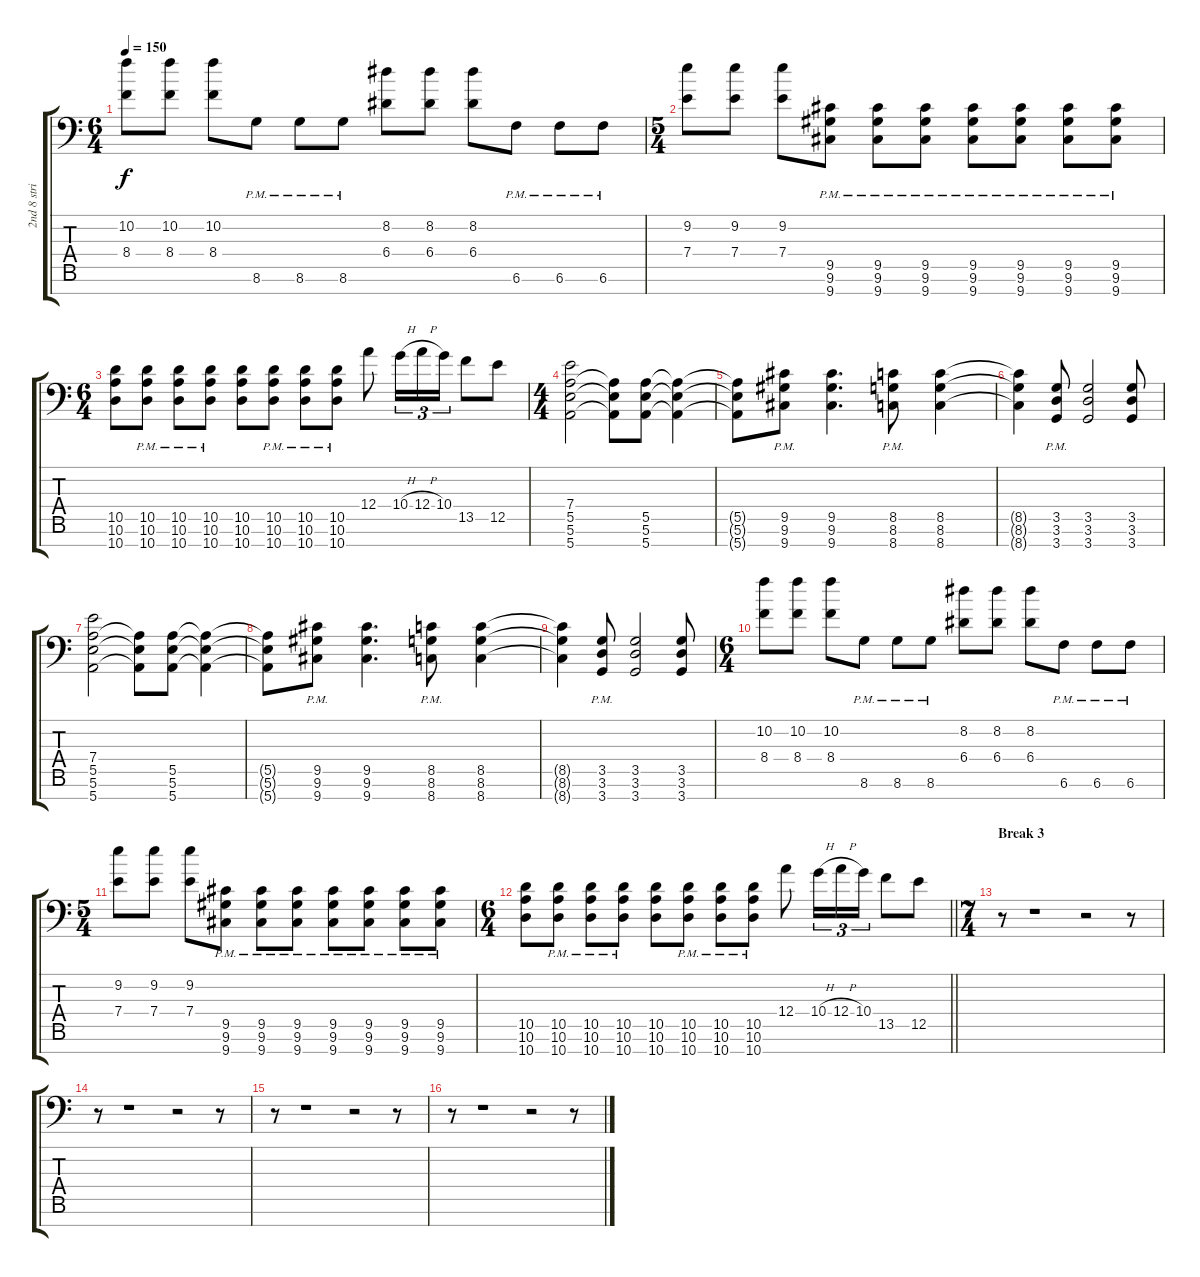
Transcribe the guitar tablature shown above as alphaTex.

\track ("2nd 8 string " "2nd 8 stri") {instrument overdrivenguitar}
\staff {score tabs}
\tuning (B3 G3 D3 A2 E2 B1 E1) {hide}
\ts (6 4)
\tempo 150
\clef f4
\ks c
(10.2 8.4).8{dy f} (10.2 8.4).8 (10.2 8.4).8 8.6{pm}.8 8.6{pm}.8 8.6{pm}.8 (8.2 6.4).8 (8.2 6.4).8 (8.2 6.4).8 6.6{pm}.8 6.6{pm}.8 6.6{pm}.8 |
\ts (5 4)
(9.2 7.4).8 (9.2 7.4).8 (9.2 7.4).8 (9.5 9.6 9.7{pm}).8 (9.5 9.6 9.7{pm}).8 (9.5 9.6 9.7{pm}).8 (9.5 9.6 9.7{pm}).8 (9.5 9.6 9.7{pm}).8 (9.5 9.6 9.7{pm}).8 (9.5 9.6 9.7{pm}).8 |
\ts (6 4)
(10.5 10.6 10.7).8 (10.5{pm} 10.6 10.7).8 (10.5{pm} 10.6 10.7).8 (10.5{pm} 10.6 10.7).8 (10.5 10.6 10.7).8 (10.5{pm} 10.6 10.7).8 (10.5{pm} 10.6 10.7).8 (10.5{pm} 10.6 10.7).8 12.4.8 10.4{h}.16{tu (3 2)} 12.4{h}.16{tu (3 2)} 10.4.16{tu (3 2)} 13.5.8 12.5.8 |
\ts (4 4)
(7.4 5.5 5.6 5.7).2{volume 10} (5.5{t} 5.6{t} 5.7{t}).8 (5.5 5.6 5.7).8 (5.5{t} 5.6{t} 5.7{t}).4 |
(5.5{t} 5.6{t} 5.7{t}).8 (9.5{pm} 9.6 9.7).8 (9.5 9.6 9.7).4{d} (8.5{pm} 8.6 8.7).8 (8.5 8.6 8.7).4 |
(8.5{t} 8.6{t} 8.7{t}).4 (3.5 3.6 3.7{pm}).8 (3.5 3.6 3.7).2 (3.5 3.6 3.7).8 |
(7.4 5.5 5.6 5.7).2{volume 10} (5.5{t} 5.6{t} 5.7{t}).8 (5.5 5.6 5.7).8 (5.5{t} 5.6{t} 5.7{t}).4 |
(5.5{t} 5.6{t} 5.7{t}).8 (9.5{pm} 9.6 9.7).8 (9.5 9.6 9.7).4{d} (8.5{pm} 8.6 8.7).8 (8.5 8.6 8.7).4 |
(8.5{t} 8.6{t} 8.7{t}).4 (3.5 3.6 3.7{pm}).8 (3.5 3.6 3.7).2 (3.5 3.6 3.7).8 |
\ts (6 4)
(10.2 8.4).8 (10.2 8.4).8 (10.2 8.4).8 8.6{pm}.8 8.6{pm}.8 8.6{pm}.8 (8.2 6.4).8 (8.2 6.4).8 (8.2 6.4).8 6.6{pm}.8 6.6{pm}.8 6.6{pm}.8 |
\ts (5 4)
(9.2 7.4).8 (9.2 7.4).8 (9.2 7.4).8 (9.5 9.6 9.7{pm}).8 (9.5 9.6 9.7{pm}).8 (9.5 9.6 9.7{pm}).8 (9.5 9.6 9.7{pm}).8 (9.5 9.6 9.7{pm}).8 (9.5 9.6 9.7{pm}).8 (9.5 9.6 9.7{pm}).8 |
\ts (6 4)
\barLineRight lightlight
(10.5 10.6 10.7).8 (10.5{pm} 10.6 10.7).8 (10.5{pm} 10.6 10.7).8 (10.5{pm} 10.6 10.7).8 (10.5 10.6 10.7).8 (10.5{pm} 10.6 10.7).8 (10.5{pm} 10.6 10.7).8 (10.5{pm} 10.6 10.7).8 12.4.8 10.4{h}.16{tu (3 2)} 12.4{h}.16{tu (3 2)} 10.4.16{tu (3 2)} 13.5.8 12.5.8 |
\ts (7 4)
\section ("" "Break 3")
r.8 r.1 r.2 r.8 |
r.8 r.1 r.2 r.8 |
r.8 r.1 r.2 r.8 |
r.8 r.1 r.2 r.8
